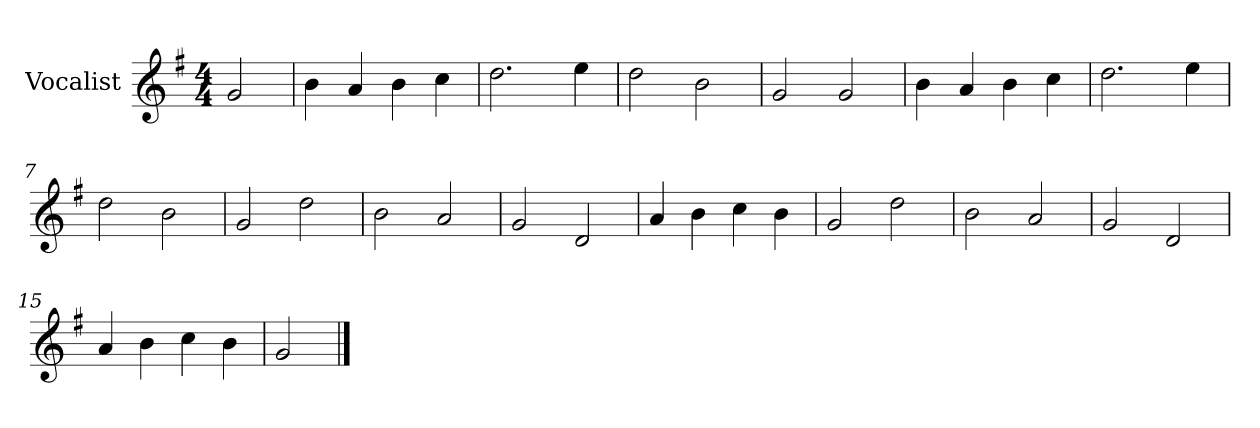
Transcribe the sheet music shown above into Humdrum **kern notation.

**kern
*part1
*staff1
*I"Vocalist
*k[f#]
*G:
*M4/4
=
2g
=1
4b
4a
4b
4cc
=2
2.dd
4ee
=3
2dd
2b
=4
2g
2g
=5
4b
4a
4b
4cc
=6
2.dd
4ee
=7
2dd
2b
=8
2g
2dd
=9
2b
2a
=10
2g
2d
=11
4a
4b
4cc
4b
=12
2g
2dd
=13
2b
2a
=14
2g
2d
=15
4a
4b
4cc
4b
=16
2g
==
*-
